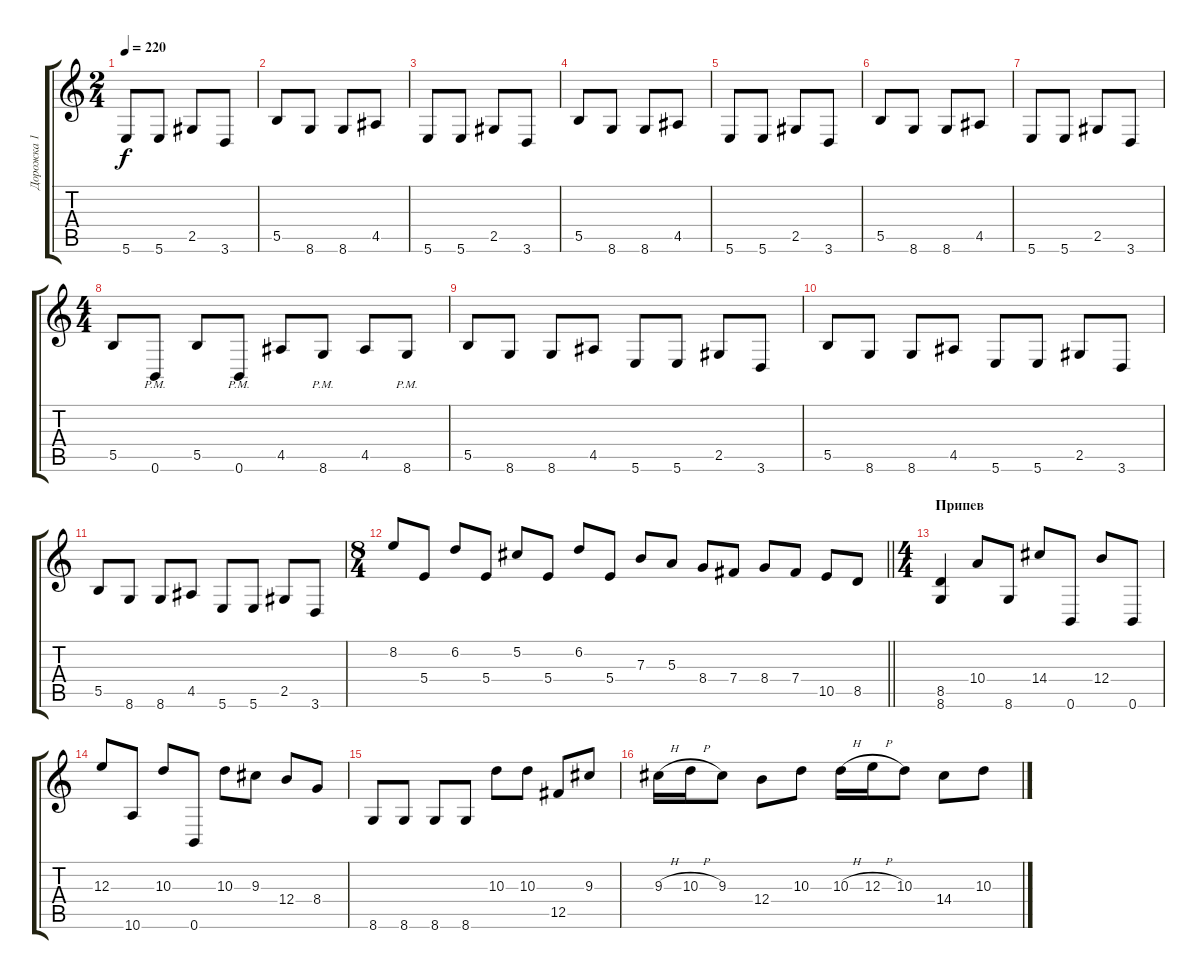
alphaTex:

\track ("Дорожка 1" "Дорожка 1") {instrument distortionguitar}
\staff {score tabs}
\tuning (Db4 Ab3 E3 B2 Gb2 B1) {hide}
\ts (2 4)
\tempo 220
\clef g2
\ks c
5.6.8{dy f} 5.6.8 2.5.8 3.6.8 |
5.5.8 8.6.8 8.6.8 4.5.8 |
5.6.8 5.6.8 2.5.8 3.6.8 |
5.5.8 8.6.8 8.6.8 4.5.8 |
5.6.8 5.6.8 2.5.8 3.6.8 |
5.5.8 8.6.8 8.6.8 4.5.8 |
5.6.8 5.6.8 2.5.8 3.6.8 |
\ts (4 4)
5.5.8 0.6{pm}.8 5.5.8 0.6{pm}.8 4.5.8 8.6{pm}.8 4.5.8 8.6{pm}.8 |
5.5.8 8.6.8 8.6.8 4.5.8 5.6.8 5.6.8 2.5.8 3.6.8 |
5.5.8 8.6.8 8.6.8 4.5.8 5.6.8 5.6.8 2.5.8 3.6.8 |
5.5.8 8.6.8 8.6.8 4.5.8 5.6.8 5.6.8 2.5.8 3.6.8 |
\ts (8 4)
\barLineRight lightlight
8.2.8 5.4.8 6.2.8 5.4.8 5.2.8 5.4.8 6.2.8 5.4.8 7.3.8 5.3.8 8.4.8 7.4.8 8.4.8 7.4.8 10.5.8 8.5.8 |
\ts (4 4)
\section ("" "Припев")
(8.5 8.6).4 10.4.8 8.6.8 14.4.8 0.6.8 12.4.8 0.6.8 |
12.3.8 10.6.8 10.3.8 0.6.8 10.3.8 9.3.8 12.4.8 8.4.8 |
8.6.8 8.6.8 8.6.8 8.6.8 10.3.8 10.3.8 12.5.8 9.3.8 |
9.3{h}.16 10.3{h}.16 9.3.8 12.4.8 10.3.8 10.3{h}.16 12.3{h}.16 10.3.8 14.4.8 10.3.8
